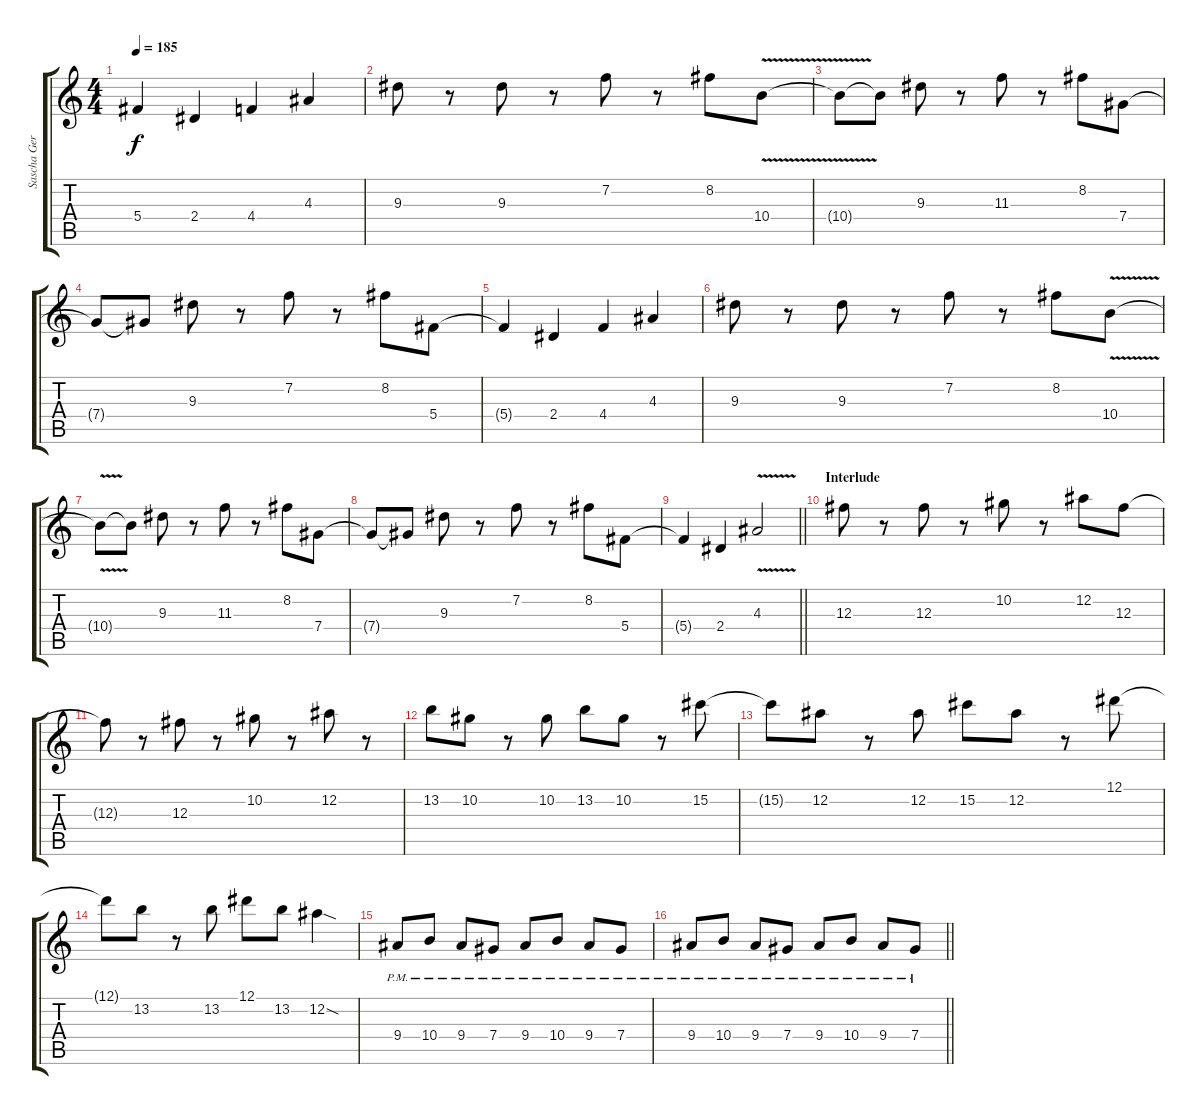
\track ("Sascha Gerstner" "Sascha Ger") {instrument distortionguitar}
\staff {score tabs}
\tuning (Eb4 Bb3 Gb3 Db3 Ab2 Eb2) {hide}
\ts (4 4)
\tempo 185
\clef g2
\ks c
5.4{t}.4{dy f} 2.4.4 4.4.4 4.3.4 |
9.3.8{volume 12} r.8 9.3.8 r.8 7.2.8 r.8 8.2.8 10.4{v}.8 |
10.4{t}.8 10.4{t}.8 9.3.8 r.8 11.3.8 r.8 8.2.8 7.4.8 |
7.4{t}.8 7.4{t}.8 9.3.8 r.8 7.2.8 r.8 8.2.8 5.4.8 |
5.4{t}.4 2.4.4 4.4.4 4.3.4 |
9.3.8 r.8 9.3.8 r.8 7.2.8 r.8 8.2.8 10.4{v}.8 |
10.4{t}.8 10.4{t}.8 9.3.8 r.8 11.3.8 r.8 8.2.8 7.4.8 |
7.4{t}.8 7.4{t}.8 9.3.8 r.8 7.2.8 r.8 8.2.8 5.4.8 |
\barLineRight lightlight
5.4{t}.4 2.4.4 4.3{v}.2 |
\section ("" "Interlude")
12.3.8{volume 13 instrument distortionguitar} r.8 12.3.8 r.8 10.2.8 r.8 12.2.8 12.3.8 |
12.3{t}.8 r.8 12.3.8 r.8 10.2.8 r.8 12.2.8 r.8 |
13.2.8 10.2.8 r.8 10.2.8 13.2.8 10.2.8 r.8 15.2.8 |
15.2{t}.8 12.2.8 r.8 12.2.8 15.2.8 12.2.8 r.8 12.1.8 |
12.1{t}.8 13.2.8 r.8 13.2.8 12.1.8 13.2.8 12.2{sod}.4 |
9.4{pm}.8 10.4{pm}.8 9.4{pm}.8 7.4{pm}.8 9.4{pm}.8 10.4{pm}.8 9.4{pm}.8 7.4{pm}.8 |
\barLineRight lightlight
9.4{pm}.8 10.4{pm}.8 9.4{pm}.8 7.4{pm}.8 9.4{pm}.8 10.4{pm}.8 9.4{pm}.8 7.4{pm}.8
